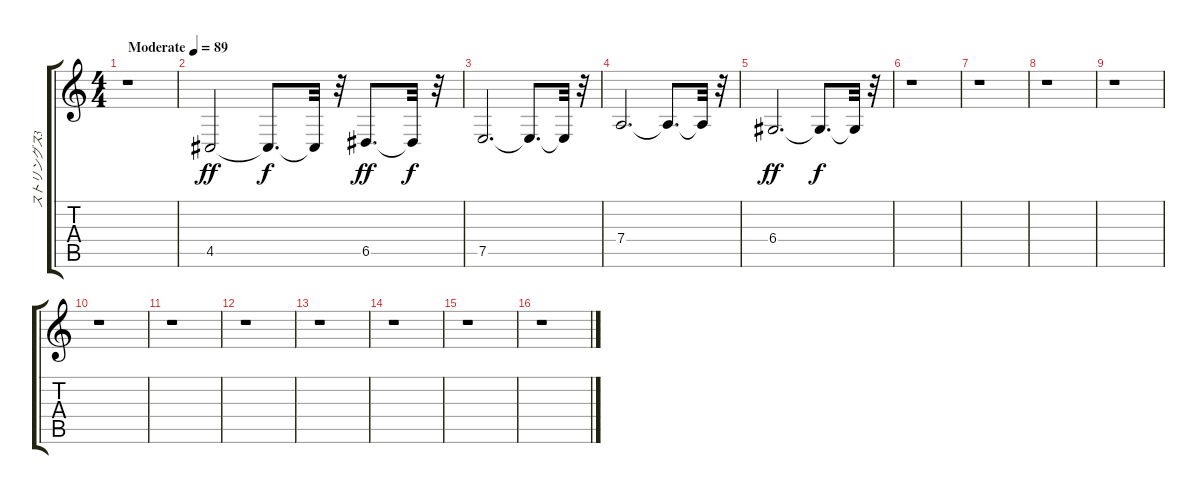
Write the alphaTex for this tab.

\track ("ストリングス3" "ストリングス3") {instrument reversecymbal}
\staff {score tabs}
\tuning (E4 B3 G3 D3 A2 E2) {hide}
\ts (4 4)
\tempo (89 "Moderate")
\clef g2
\ks c
r.1{dy ff instrument reversecymbal} |
4.5.2 4.5{t}.8{d dy f} 4.5{t}.32 r.32 6.5.8{d dy ff} 6.5{t}.32{dy f} r.32 |
7.5.2{d} 7.5{t}.8{d} 7.5{t}.32 r.32 |
7.4.2{d} 7.4{t}.8{d} 7.4{t}.32 r.32 |
6.4.2{d dy ff} 6.4{t}.8{d dy f} 6.4{t}.32 r.32 |
r.1 |
r.1 |
r.1 |
r.1 |
r.1 |
r.1 |
r.1 |
r.1 |
r.1 |
r.1 |
r.1
